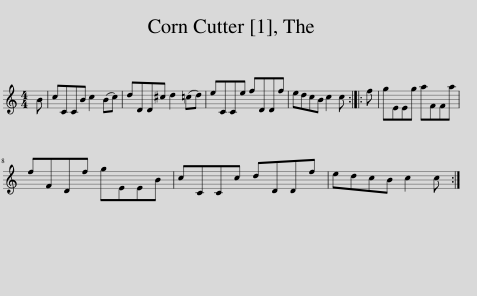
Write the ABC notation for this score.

X:1
L:1/8
M:4/4
I:linebreak $
K:C
V:1 treble
V:1
 B | cCCB c2 (Bc) | dDD^c d2 (=cd) | eCCe fDDf | edcB c2 c :: %5
 f | gEEg aFFa |$ fFDf gEEB | cCCc dDDf | edcB c2 c :| %10
